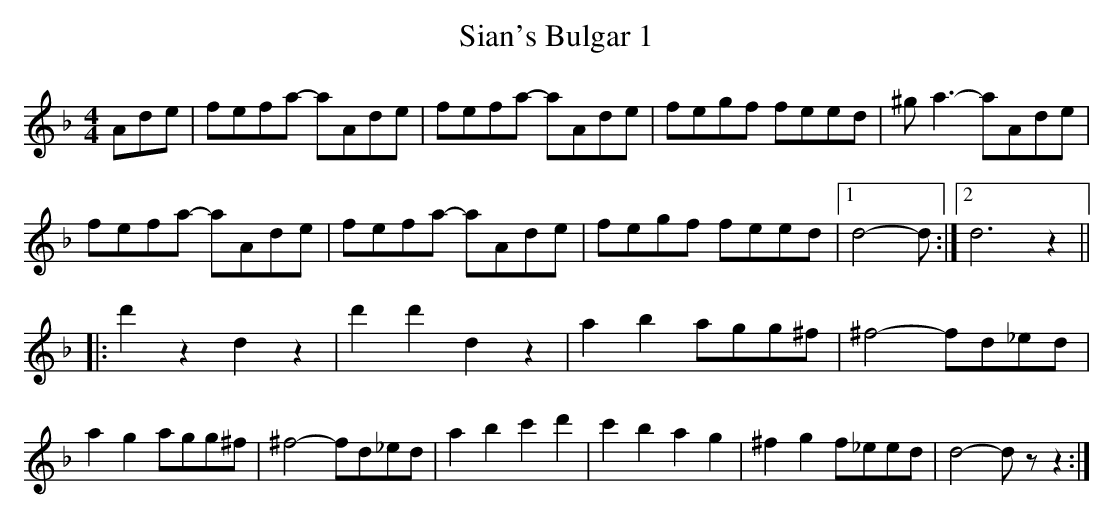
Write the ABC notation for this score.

X:1
T:Sian's Bulgar 1
M:4/4
L:1/8
K:F
Ade|fefa- aAde|fefa- aAde|fegf feed|^ga3-aAde|
fefa- aAde|fefa- aAde|fegf feed|1d4-d:|2d6z2||
|:d'2z2d2z2|d'2d'2d2z2|a2b2 agg^f|^f4-fd_ed|
a2 g2 agg^f|^f4-fd_ed|a2b2c'2d'2|c'2b2a2g2|^f2g2 f_eed|d4-d z z2:|]
